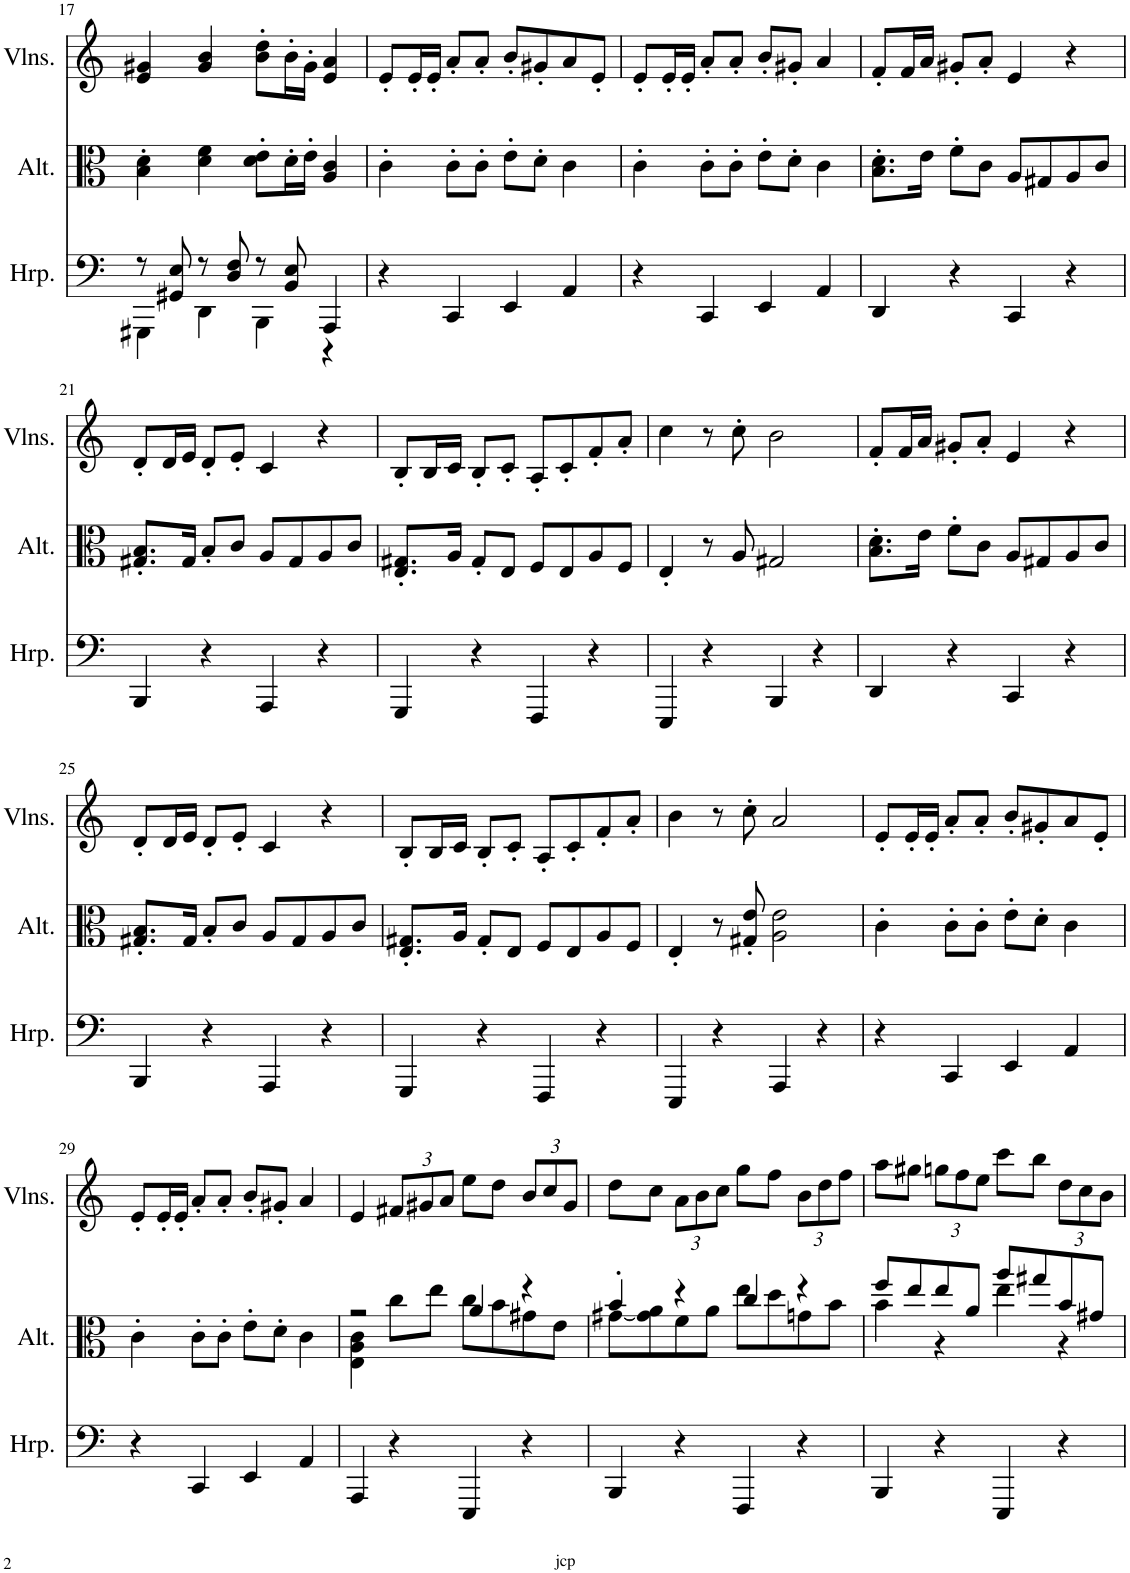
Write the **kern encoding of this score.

**kern	**kern	**kern
*part3	*part2	*part1
*staff3	*staff2	*staff1
*I"Harpe	*I"Altos	*I"Violons
*I'Hrp.	*I'Alt.	*I'Vlns.
!!LO:PB:g=z
*clefF4	*clefC3	*clefG2
*k[]	*k[]	*k[]
*M4/4	*M4/4	*M4/4
=17	=17	=17
*^	*	*
8r	4GGG#X\	4B\' 4d\'	4e/ 4g#X/
8GG#X/ 8E/	.	.	.
8r	4DD\	4d\ 4f\	4g#/ 4b/
8D/ 8F/	.	.	.
8r	4BBB\	8d\' 8e\'L	8b\' 8dd\'L
8BB/ 8E/	.	16d'\L	16b'\L
.	.	16e'\JJ	16g#'\JJ
4AAA/	4r	4A/ 4c/	4e/ 4a/
*v	*v	*	*
=18	=18	=18
4r	4c'\	8e'/L
.	.	16e'/L
.	.	16e'/JJ
4CC/	8c'\L	8a'/L
.	8c'\J	8a'/J
4EE/	8e'\L	8b'/L
.	8d'\J	8g#X'/
4AA/	4c\	8a/
.	.	8e'/J
=19	=19	=19
4r	4c'\	8e'/L
.	.	16e'/L
.	.	16e'/JJ
4CC/	8c'\L	8a'/L
.	8c'\J	8a'/J
4EE/	8e'\L	8b'/L
.	8d'\J	8g#X'/J
4AA/	4c\	4a/
=20	=20	=20
4DD/	8.B\' 8.d\'L	8f'/L
.	.	16f/L
.	16e\Jk	16a/JJ
4r	8f'\L	8g#X'/L
.	8c\J	8a'/J
4CC/	8A/L	4e/
.	8G#X/	.
4r	8A/	4r
.	8c/J	.
!!LO:LB:g=z
=21	=21	=21
4BBB/	8.G#X/' 8.B/'L	8d'/L
.	.	16d/L
.	16G#/Jk	16e/JJ
4r	8B'/L	8d'/L
.	8c/J	8e'/J
4AAA/	8A/L	4c/
.	8G#/	.
4r	8A/	4r
.	8c/J	.
=22	=22	=22
4GGG/	8.E/' 8.G#X/'L	8B'/L
.	.	16B/L
.	16A/Jk	16c/JJ
4r	8G#'/L	8B'/L
.	8E/J	8c'/J
4FFF/	8F/L	8A'/L
.	8E/	8c'/
4r	8A/	8f'/
.	8F/J	8a'/J
=23	=23	=23
4EEE/	4E'/	4cc\
4r	8r	8r
.	8A/	8cc'\
4BBB/	2G#X/	2b\
4r	.	.
=24	=24	=24
4DD/	8.B\' 8.d\'L	8f'/L
.	.	16f/L
.	16e\Jk	16a/JJ
4r	8f'\L	8g#X'/L
.	8c\J	8a'/J
4CC/	8A/L	4e/
.	8G#X/	.
4r	8A/	4r
.	8c/J	.
!!LO:LB:g=z
=25	=25	=25
4BBB/	8.G#X/' 8.B/'L	8d'/L
.	.	16d/L
.	16G#/Jk	16e/JJ
4r	8B'/L	8d'/L
.	8c/J	8e'/J
4AAA/	8A/L	4c/
.	8G#/	.
4r	8A/	4r
.	8c/J	.
=26	=26	=26
4GGG/	8.E/' 8.G#X/'L	8B'/L
.	.	16B/L
.	16A/Jk	16c/JJ
4r	8G#'/L	8B'/L
.	8E/J	8c'/J
4FFF/	8F/L	8A'/L
.	8E/	8c'/
4r	8A/	8f'/
.	8F/J	8a'/J
=27	=27	=27
4EEE/	4E'/	4b\
4r	8r	8r
.	8G#X/' 8e/'	8cc'\
4AAA/	2A\ 2e\	2a/
4r	.	.
=28	=28	=28
4r	4c'\	8e'/L
.	.	16e'/L
.	.	16e'/JJ
4CC/	8c'\L	8a'/L
.	8c'\J	8a'/J
4EE/	8e'\L	8b'/L
.	8d'\J	8g#X'/
4AA/	4c\	8a/
.	.	8e'/J
!!LO:LB:g=z
=29	=29	=29
4r	4c'\	8e'/L
.	.	16e'/L
.	.	16e'/JJ
4CC/	8c'\L	8a'/L
.	8c'\J	8a'/J
4EE/	8e'\L	8b'/L
.	8d'\J	8g#X'/J
4AA/	4c\	4a/
=30	=30	=30
*	*^	*
4AAA/	2r	4E\ 4A\ 4c\	4e/
*	*	*	*Xbrackettup
4r	.	8cc\L	12f#X/L
.	.	.	12g#X/
.	.	8ee\J	.
.	.	.	12a/J
4EEE/	4a/	8cc\L	8ee\L
.	.	8b\	8dd\J
4r	4r	8g#X\	12b/L
.	.	.	12cc/
.	.	8e\J	.
.	.	.	12g#/J
=31	=31	=31	=31
4BBB/	4b'/	[8g#X\L	8dd\L
.	.	8g#\] 8a\	8cc\J
4r	4r	8f\	12a\L
.	.	.	12b\
.	.	8a\J	.
.	.	.	12cc\J
4FFF/	4cc/	8ee\L	8gg\L
.	.	8dd\	8ff\J
4r	4r	8gn\	12b\L
.	.	.	12dd\
.	.	8b\J	.
.	.	.	12ff\J
=32	=32	=32	=32
4BBB/	8ff/L	4b\	8aa\L
.	8ee/	.	8gg#X\J
4r	8ee/	4r	12ggn\L
.	.	.	12ff\
.	8a/J	.	.
.	.	.	12ee\J
4EEE/	8aa/L	4ee\	8ccc\L
.	8gg#X/	.	8bb\J
4r	8b/	4r	12dd\L
.	.	.	12cc\
.	8g#X/J	.	.
.	.	.	12b\J
*	*v	*v	*
=	=	=
*-	*-	*-
